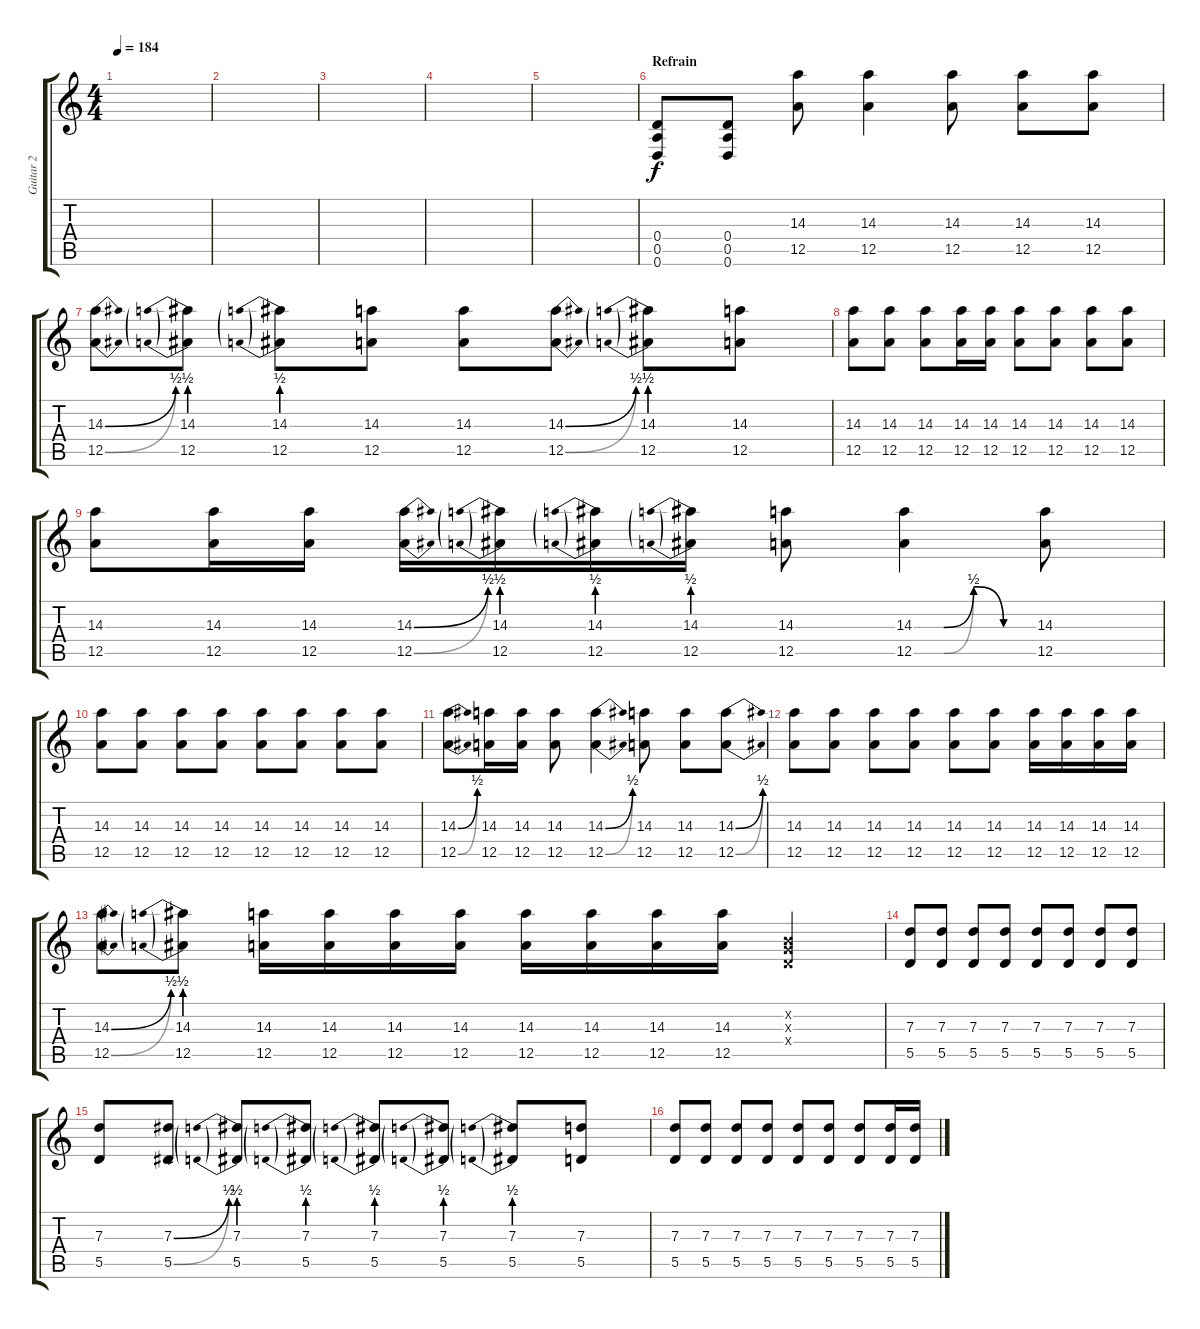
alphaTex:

\track ("Guitar 2" "Guitar 2") {instrument distortionguitar}
\staff {score tabs}
\tuning (E4 B3 G3 D3 A2 D2) {hide}
\ts (4 4)
\tempo 184
\clef g2
\ks c
|
|
|
|
|
\section ("" "Refrain")
(0.4 0.5 0.6).8 (0.4 0.5 0.6).8 (14.3 12.5).8 (14.3 12.5).4 (14.3 12.5).8 (14.3 12.5).8 (14.3 12.5).8 |
(14.3{be (bend 0 0 60 2)} 12.5{be (bend 0 0 60 2)}).8 (14.3{be (prebend 0 2 60 2)} 12.5{be (prebend 0 2 60 2)}).8 (14.3{be (prebend 0 2 60 2)} 12.5{be (prebend 0 2 60 2)}).8 (14.3 12.5).8 (14.3 12.5).8 (14.3{be (bend 0 0 60 2)} 12.5{be (bend 0 0 60 2)}).8 (14.3{be (prebend 0 2 60 2)} 12.5{be (prebend 0 2 60 2)}).8 (14.3 12.5).8 |
(14.3 12.5).8 (14.3 12.5).8 (14.3 12.5).8 (14.3 12.5).16 (14.3 12.5).16 (14.3 12.5).8 (14.3 12.5).8 (14.3 12.5).8 (14.3 12.5).8 |
(14.3 12.5).8 (14.3 12.5).16 (14.3 12.5).16 (14.3{be (bend 0 0 60 2)} 12.5{be (bend 0 0 60 2)}).16 (14.3{be (prebend 0 2 60 2)} 12.5{be (prebend 0 2 60 2)}).16 (14.3{be (prebend 0 2 60 2)} 12.5{be (prebend 0 2 60 2)}).16 (14.3{be (prebend 0 2 60 2)} 12.5{be (prebend 0 2 60 2)}).16 (14.3 12.5).8 (14.3{be (custom 0 0 15 0 30 2 45 0 60 0)} 12.5{be (custom 0 0 15 0 30 2 45 0 60 0)}).4 (14.3 12.5).8 |
(14.3 12.5).8 (14.3 12.5).8 (14.3 12.5).8 (14.3 12.5).8 (14.3 12.5).8 (14.3 12.5).8 (14.3 12.5).8 (14.3 12.5).8 |
(14.3{be (bend 0 0 60 2)} 12.5{be (bend 0 0 60 2)}).8 (14.3 12.5).16 (14.3 12.5).16 (14.3 12.5).8 (14.3{be (bend 0 0 60 2)} 12.5{be (bend 0 0 60 2)}).4 (14.3 12.5).8 (14.3 12.5).8 (14.3{be (bend 0 0 60 2)} 12.5{be (bend 0 0 60 2)}).8 |
(14.3 12.5).8 (14.3 12.5).8 (14.3 12.5).8 (14.3 12.5).8 (14.3 12.5).8 (14.3 12.5).8 (14.3 12.5).16 (14.3 12.5).16 (14.3 12.5).16 (14.3 12.5).16 |
(14.3{be (bend 0 0 60 2)} 12.5{be (bend 0 0 60 2)}).8 (14.3{be (prebend 0 2 60 2)} 12.5{be (prebend 0 2 60 2)}).8 (14.3 12.5).16 (14.3 12.5).16 (14.3 12.5).16 (14.3 12.5).16 (14.3 12.5).16 (14.3 12.5).16 (14.3 12.5).16 (14.3 12.5).16 (0.2{x} 0.3{x} 0.4{x}).4 |
(7.3 5.5).8 (7.3 5.5).8 (7.3 5.5).8 (7.3 5.5).8 (7.3 5.5).8 (7.3 5.5).8 (7.3 5.5).8 (7.3 5.5).8 |
(7.3 5.5).8 (7.3{be (bend 0 0 60 2)} 5.5{be (bend 0 0 60 2)}).8 (7.3{be (prebend 0 2 60 2)} 5.5{be (prebend 0 2 60 2)}).8 (7.3{be (prebend 0 2 60 2)} 5.5{be (prebend 0 2 60 2)}).8 (7.3{be (prebend 0 2 60 2)} 5.5{be (prebend 0 2 60 2)}).8 (7.3{be (prebend 0 2 60 2)} 5.5{be (prebend 0 2 60 2)}).8 (7.3{be (prebend 0 2 60 2)} 5.5{be (prebend 0 2 60 2)}).8 (7.3 5.5).8 |
(7.3 5.5).8 (7.3 5.5).8 (7.3 5.5).8 (7.3 5.5).8 (7.3 5.5).8 (7.3 5.5).8 (7.3 5.5).8 (7.3 5.5).16 (7.3 5.5).16
